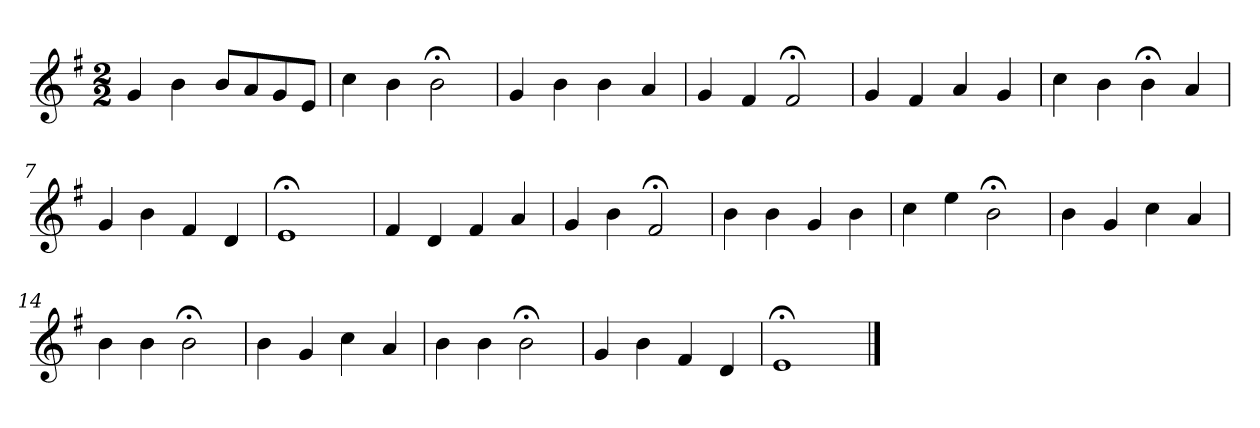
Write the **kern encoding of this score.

**kern
*part1
*staff1
*k[f#]
*e:
*M2/2
*MM120
=1
4g
4b
8bL
8a
8g
8eJ
=2
4cc
4b
2b;<
=3
4g
4b
4b
4a
=4
4g
4f#
2f#;<
=5
4g
4f#
4a
4g
=6
4cc
4b
4b;<
4a
=7
4g
4b
4f#
4d
=8
1e;<
=9
4f#
4d
4f#
4a
=10
4g
4b
2f#;<
=11
4b
4b
4g
4b
=12
4cc
4ee
2b;<
=13
4b
4g
4cc
4a
=14
4b
4b
2b;<
=15
4b
4g
4cc
4a
=16
4b
4b
2b;<
=17
4g
4b
4f#
4d
=18
1e;<
==
*-
